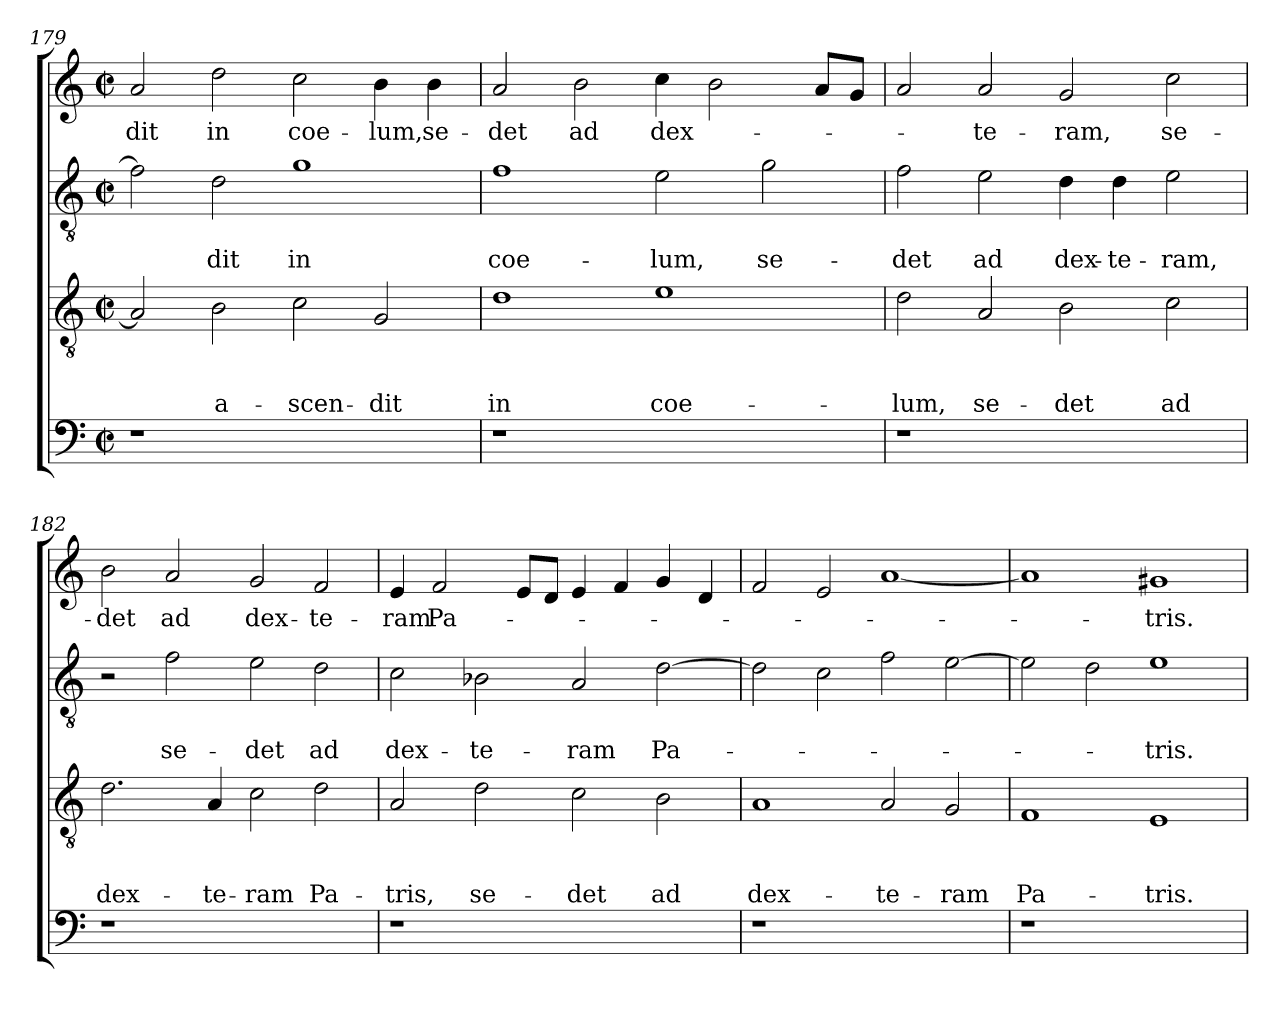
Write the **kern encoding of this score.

**kern	**kern	**text	**text	**text	**kern	**text	**text	**kern	**text
*part4	*part3	*part3	*part3	*part3	*part2	*part2	*part2	*part1	*part1
*staff4	*staff3	*staff3	*staff3	*staff3	*staff2	*staff2	*staff2	*staff1	*staff1
*clefF4	*clefGv2	*	*	*	*clefGv2	*	*	*clefG2	*
*k[]	*k[]	*	*	*	*k[]	*	*	*k[]	*
*C:	*C:	*	*	*	*C:	*	*	*C:	*
*M2/2	*M2/2	*	*	*	*M2/2	*	*	*M2/2	*
*met(c|)	*met(c|)	*	*	*	*met(c|)	*	*	*met(c|)	*
=179	=179	=179	=179	=179	=179	=179	=179	=179	=179
1r	2A/]	.	.	.	2f\]	.	.	2a/	-dit
.	2B\	.	.	a-	2d\	.	-dit	2dd\	in
1ryy	2c\	.	.	-scen-	1g	.	in	2cc\	coe-
.	2G/	.	.	-dit	.	.	.	4b\	-lum,
.	.	.	.	.	.	.	.	4b\	se-
=180	=180	=180	=180	=180	=180	=180	=180	=180	=180
1r	1d	.	.	in	1f	.	coe-	2a/	-det
.	.	.	.	.	.	.	.	2b\	ad
1ryy	1e	.	.	coe-	2e\	.	-lum,	4cc\	dex-
.	.	.	.	.	.	.	.	2b\	.
.	.	.	.	.	2g\	.	se-	.	.
.	.	.	.	.	.	.	.	8a/L	.
.	.	.	.	.	.	.	.	8g/J	.
!!LO:PB:g=z
=181	=181	=181	=181	=181	=181	=181	=181	=181	=181
1r	2d\	.	.	-lum,	2f\	.	-det	2a/	.
.	2A/	.	.	se-	2e\	.	ad	2a/	-te-
1ryy	2B\	.	.	-det	4d\	.	dex-	2g/	-ram,
.	.	.	.	.	4d\	.	-te-	.	.
.	2c\	.	.	ad	2e\	.	-ram,	2cc\	se-
=182	=182	=182	=182	=182	=182	=182	=182	=182	=182
1r	2.d\	.	.	dex-	2r	.	.	2b\	-det
.	.	.	.	.	2f\	.	se-	2a/	ad
.	4A/	.	.	-te-	.	.	.	.	.
1ryy	2c\	.	.	-ram	2e\	.	-det	2g/	dex-
.	2d\	.	.	Pa-	2d\	.	ad	2f/	-te-
=183	=183	=183	=183	=183	=183	=183	=183	=183	=183
1r	2A/	.	.	-tris,	2c\	.	dex-	4e/	-ram
.	.	.	.	.	.	.	.	2f/	Pa-
.	2d\	.	.	se-	2B-X\	.	-te-	.	.
.	.	.	.	.	.	.	.	8e/L	.
.	.	.	.	.	.	.	.	8d/J	.
1ryy	2c\	.	.	-det	2A/	.	-ram	4e/	.
.	.	.	.	.	.	.	.	4f/	.
.	2B\	.	.	ad	[2d\	.	Pa-	4g/	.
.	.	.	.	.	.	.	.	4d/	.
=184	=184	=184	=184	=184	=184	=184	=184	=184	=184
1r	1A	.	.	dex-	2d\]	.	.	2f/	.
.	.	.	.	.	2c\	.	.	2e/	.
1ryy	2A/	.	.	-te-	2f\	.	.	[1a	.
.	2G/	.	.	-ram	[2e\	.	.	.	.
=185	=185	=185	=185	=185	=185	=185	=185	=185	=185
1r	1F	.	.	Pa-	2e\]	.	.	1a]	.
.	.	.	.	.	2d\	.	.	.	.
1ryy	1E	.	.	-tris.	1e	.	-tris.	1g#X	-tris.
=!	=!	=!	=!	=!	=!	=!	=!	=!	=!
*-	*-	*-	*-	*-	*-	*-	*-	*-	*-
